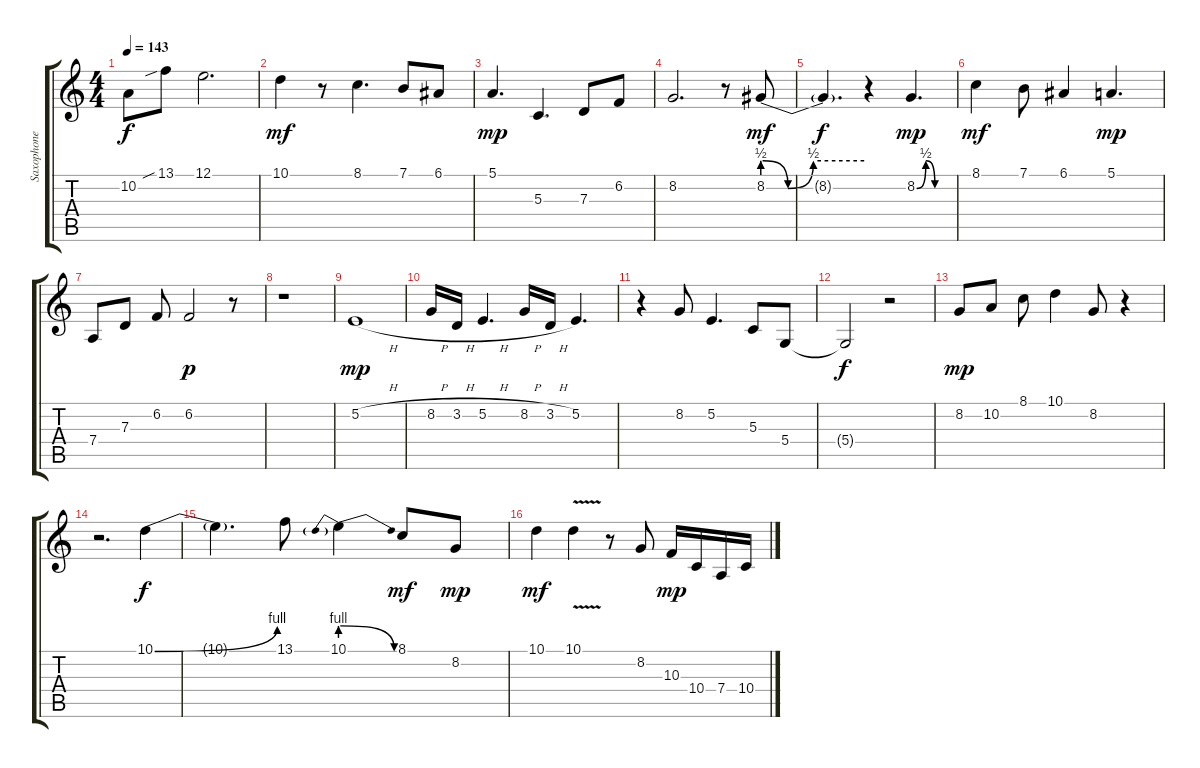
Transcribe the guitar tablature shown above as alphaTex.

\track ("Saxophone" "Saxophone") {instrument tenorsax}
\staff {score tabs}
\tuning (E4 B3 G3 D3 A2 E2) {hide}
\ts (4 4)
\tempo 143
\clef g2
\ks c
10.2{t}.8{dy f} 13.1{sib}.8 12.1.2{d} |
10.1.4{dy mf} r.8 8.1.4{d} 7.1.8 6.1.8 |
5.1.4{d dy mp} 5.3.4{d} 7.3.8 6.2.8 |
8.2.2{d} r.8 8.2{be (custom 0 2 15 0 30 2 60 2)}.8{dy mf} |
8.2{t}.4{d dy f} r.4 8.2{be (custom 0 0 15 2 30 0 60 0)}.4{d dy mp} |
8.1.4{dy mf} 7.1.8 6.1.4 5.1.4{d dy mp} |
7.4.8 7.3.8 6.2.8 6.2.2{dy p} r.8 |
r.1 |
5.2{h}.1{dy mp} |
8.2{h}.16 3.2{h}.16 5.2{h}.4{d} 8.2{h}.16 3.2{h}.16 5.2.4{d} |
r.4 8.2.8 5.2.4{d} 5.3.8 5.4.8 |
5.4{t}.2{dy f} r.2 |
8.2.8{dy mp} 10.2.8 8.1.8 10.1.4 8.2.8 r.4 |
r.2{d} 10.1{be (bend 0 0 60 4)}.4{dy f} |
10.1{t}.4{d} 13.1.8 10.1{be (prebendrelease 0 4 60 0)}.4 8.1.8{dy mf} 8.2.8{dy mp} |
10.1.4{dy mf} 10.1{v}.4 r.8 8.2.8 10.3.16{dy mp} 10.4.16 7.4.16 10.4.16
